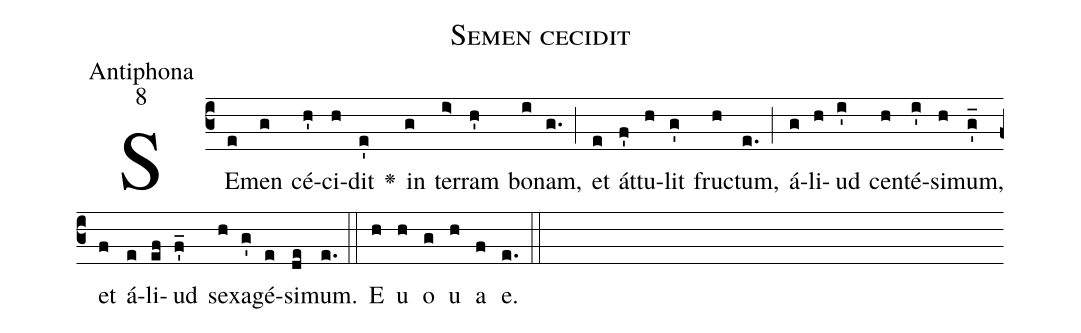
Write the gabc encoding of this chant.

name:Semen cecidit;
office-part:Antiphona;
mode:8;
%%
(c3)SE(e)men(g) cé(h')ci(h)dit(e') <v>\greheightstar</v>() in(g) ter(i>)ram(h') bo(i)nam,(g.) (;) et(e) át(f')tu-(h)lit(g') fru(h)ctum,(e.) (;) á(g)li(h)ud(i') cen(h)té-(i')si(h)mum,(g_') et(f) á(e)li(ef)ud(f_') se(h)xa(g')gé-(e)si(de)mum.(e.) (::) E(h) u(h) o(g) u(h) a(f) e.(e.) (::)
